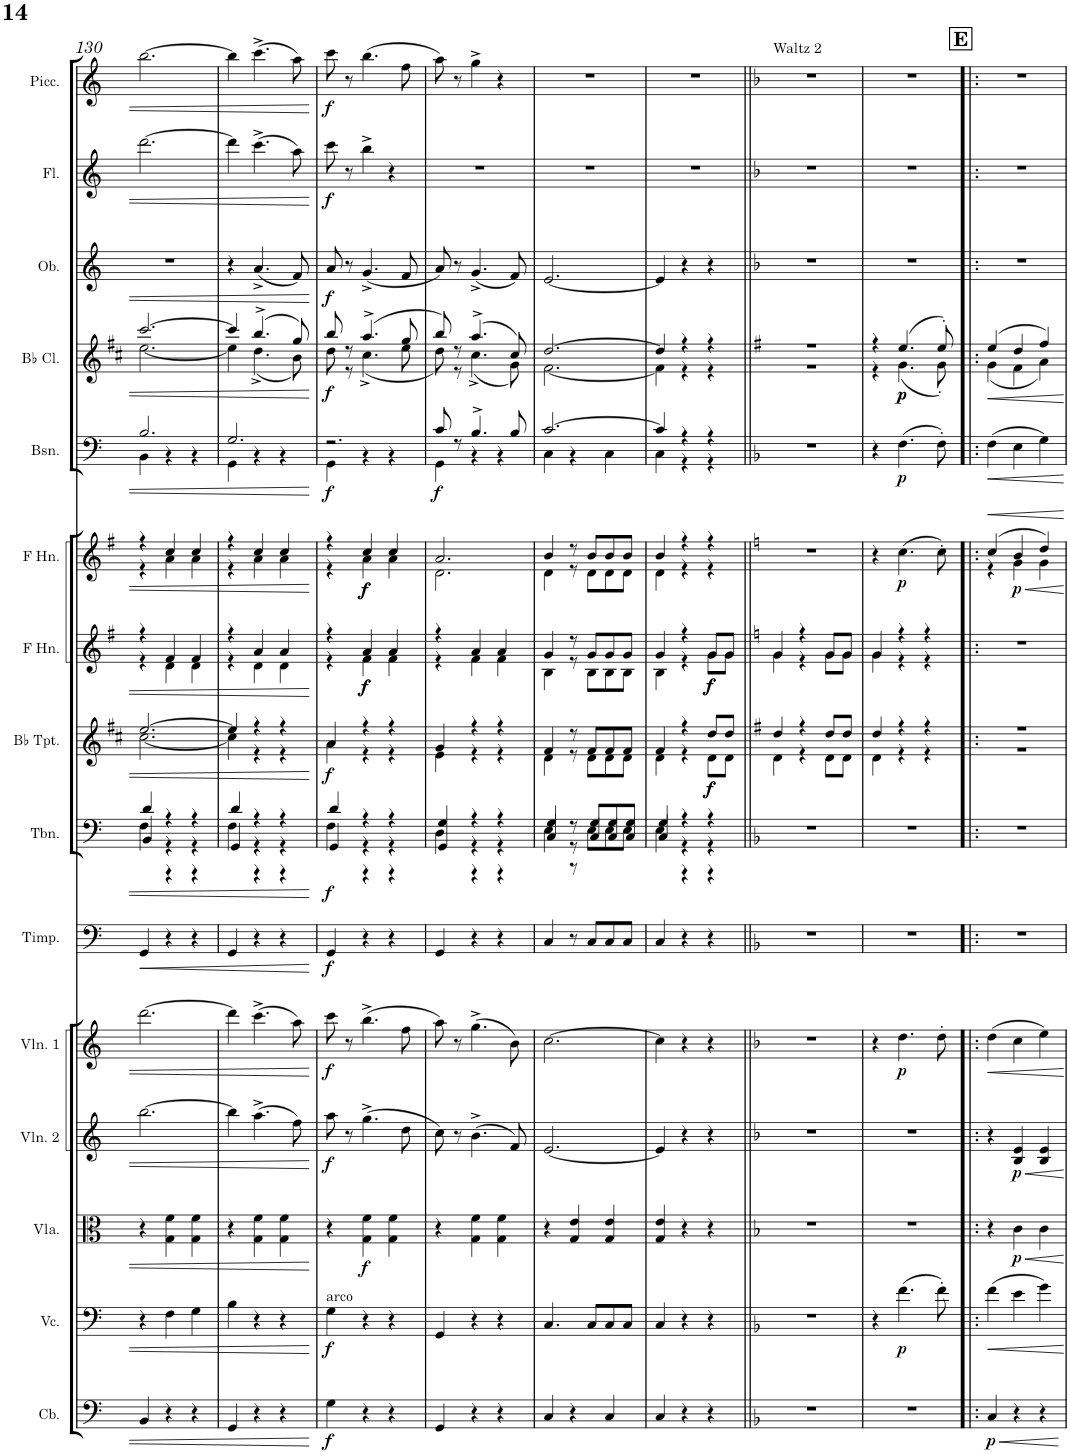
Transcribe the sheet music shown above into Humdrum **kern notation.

**kern	**dynam	**kern	**dynam	**kern	**dynam	**kern	**dynam	**kern	**dynam	**kern	**dynam	**kern	**dynam	**kern	**dynam	**kern	**dynam	**kern	**dynam	**kern	**dynam	**kern	**dynam	**kern	**dynam	**kern	**dynam	**kern	**dynam
*part15	*part15	*part14	*part14	*part13	*part13	*part12	*part12	*part11	*part11	*part10	*part10	*part9	*part9	*part8	*part8	*part7	*part7	*part6	*part6	*part5	*part5	*part4	*part4	*part3	*part3	*part2	*part2	*part1	*part1
*staff15	*staff15	*staff14	*staff14	*staff13	*staff13	*staff12	*staff12	*staff11	*staff11	*staff10	*staff10	*staff9	*staff9	*staff8	*staff8	*staff7	*staff7	*staff6	*staff6	*staff5	*staff5	*staff4	*staff4	*staff3	*staff3	*staff2	*staff2	*staff1	*staff1
*I"Contrabass	*	*I"Violoncello	*	*I"Viola	*	*I"Violin 2	*	*I"Violin 1	*	*I"Timpani	*	*I"Trombone	*	*I"Bb Trumpet	*	*I"Horn in F	*	*I"Horn in F	*	*I"Bassoon	*	*I"Bb Clarinet	*	*I"Oboe	*	*I"Flute	*	*I"Piccolo	*
*I'Cb.	*	*I'Vc.	*	*I'Vla.	*	*I'Vln. 2	*	*I'Vln. 1	*	*I'Timp.	*	*I'Tbn.	*	*I'Bb Tpt.	*	*	*	*	*	*I'Bsn.	*	*I'Bb Cl.	*	*I'Ob.	*	*I'Fl.	*	*I'Picc.	*
!!LO:PB:g=z
*clefF4	*	*clefF4	*	*clefC3	*	*clefG2	*	*clefG2	*	*clefF4	*	*clefF4	*	*clefG2	*	*clefG2	*	*clefG2	*	*clefF4	*	*clefG2	*	*clefG2	*	*clefG2	*	*clefG2	*
*Trd7c12	*	*	*	*	*	*	*	*	*	*	*	*	*	*Trd1c2	*	*Trd4c7	*	*Trd4c7	*	*	*	*Trd1c2	*	*	*	*	*	*Trd-7c-12	*
*k[]	*	*k[]	*	*k[]	*	*k[]	*	*k[]	*	*k[]	*	*k[]	*	*k[f#c#]	*	*k[f#]	*	*k[f#]	*	*k[]	*	*k[f#c#]	*	*k[]	*	*k[]	*	*k[]	*
*M3/4	*	*M3/4	*	*M3/4	*	*M3/4	*	*M3/4	*	*M3/4	*	*M3/4	*	*M3/4	*	*M3/4	*	*M3/4	*	*M3/4	*	*M3/4	*	*M3/4	*	*M3/4	*	*M3/4	*
=130	=130	=130	=130	=130	=130	=130	=130	=130	=130	=130	=130	=130	=130	=130	=130	=130	=130	=130	=130	=130	=130	=130	=130	=130	=130	=130	=130	=130	=130
!	!	!	!	!	!	!	!	!	!	!	!LO:HP:b	!	!	!	!	!	!	!	!	!	!	!	!	!	!	!	!	!	!
*	*	*	*	*	*	*	*	*	*	*	*	*^	*	*^	*	*^	*	*^	*	*^	*	*^	*	*	*	*	*	*	*
*	*	*	*	*	*	*	*	*	*	*	*	*	*^	*	*	*	*	*	*	*	*	*	*	*	*	*	*	*	*	*	*	*	*	*	*
4BB/	.	4r	.	4r	.	[2.bb\	.	[2.ddd\	.	4GG/	<	4d/	4F\	4BB/	.	[2.ee/	[2.cc#\	.	4r	4r	.	4r	4r	.	2.B/	4BB\	.	[2.ccc#/	[2.ee\	.	2.r	.	[2.ddd\	.	[2.bb\	.
4r	.	4F\	.	4G\ 4f\	.	.	.	.	.	4r	.	4r	4r	4r	.	.	.	.	4f#/	4d\	.	4cc/	4a\	.	.	4r	.	.	.	.	.	.	.	.	.	.
4r	.	4G\	.	4G\ 4f\	.	.	.	.	.	4r	.	4r	4r	4r	.	.	.	.	4f#/	4d\	.	4cc/	4a\	.	.	4r	.	.	.	.	.	.	.	.	.	.
=131	=131	=131	=131	=131	=131	=131	=131	=131	=131	=131	=131	=131	=131	=131	=131	=131	=131	=131	=131	=131	=131	=131	=131	=131	=131	=131	=131	=131	=131	=131	=131	=131	=131	=131	=131	=131
4GG/	.	4B\	.	4r	.	4bb\]	.	4ddd\]	.	4GG/	.	4d/	4F\	4GG/	.	4ee/]	4cc#\]	.	4r	4r	.	4r	4r	.	2.G/	4GG\	.	4ccc#/]	4ee\]	.	4r	.	4ddd\]	.	4bb\]	.
4r	.	4r	.	4G\ 4f\	.	(4.aa^\	.	(4.ccc^\	.	4r	.	4r	4r	4r	.	4r	4r	.	4a/	4d\	.	4cc/	4a\	.	.	4r	.	(4.bb^/	(4.dd^\	.	(4.a^/	.	(4.ccc^\	.	(4.ccc^\	.
4r	.	4r	.	4G\ 4f\	.	.	.	.	.	4r	.	4r	4r	4r	.	4r	4r	.	4a/	4d\	.	4cc/	4a\	.	.	4r	.	.	.	.	.	.	.	.	.	.
.	.	.	.	.	.	8ff\)	.	8aa\)	.	.	.	.	.	.	.	.	.	.	.	.	.	.	.	.	.	.	.	8gg/)	8b\)	.	8f/)	.	8aa\)	.	8aa\)	.
*	*	*	*	*	*	*	*	*	*	*	*	*v	*v	*v	*	*	*	*	*v	*v	*	*v	*v	*	*v	*v	*	*v	*v	*	*	*	*	*	*	*
*	*	*	*	*	*	*	*	*	*	*	*	*	*	*v	*v	*	*	*	*	*	*	*	*	*	*	*	*	*	*	*
.	.	.	.	.	.	.	.	.	.	.	[	.	.	.	.	.	.	.	.	.	.	.	.	.	.	.	.	.	.
=132	=132	=132	=132	=132	=132	=132	=132	=132	=132	=132	=132	=132	=132	=132	=132	=132	=132	=132	=132	=132	=132	=132	=132	=132	=132	=132	=132	=132	=132
*	*	*	*	*	*	*	*	*	*	*	*	*^	*	*^	*	*^	*	*^	*	*^	*	*^	*	*	*	*	*	*	*
*	*	*	*	*	*	*	*	*	*	*	*	*	*^	*	*	*	*	*	*	*	*	*	*	*	*	*	*	*	*	*	*	*	*	*	*
!	!	!LO:TX:a:t=arco	!	!	!	!	!	!	!	!	!	!	!	!	!	!	!	!	!	!	!	!	!	!	!	!	!	!	!	!	!	!	!	!	!	!
!	!LO:DY:b	!	!LO:DY:b	!	!	!	!LO:DY:b	!	!LO:DY:b	!	!LO:DY:b	!	!	!	!LO:DY:b	!	!	!LO:DY:b	!	!	!	!	!	!	!	!	!LO:DY:b	!	!	!LO:DY:b	!	!LO:DY:b	!	!LO:DY:b	!	!LO:DY:b
4G\	f	4G\	f	4r	.	8aa\	f	8ccc\	f	4GG/	f	4d/	4F\	4GG/	f	4a/	4a\	f	4r	4r	.	4r	4r	.	2.r	4GG\	f	8bb/	8dd\	f	8a/	f	8ccc\	f	8ccc\	f
.	.	.	.	.	.	8r	.	8r	.	.	.	.	.	.	.	.	.	.	.	.	.	.	.	.	.	.	.	8r	8r	.	8r	.	8r	.	8r	.
!	!	!	!	!	!LO:DY:b	!	!	!	!	!	!	!	!	!	!	!	!	!	!	!	!LO:DY:b	!	!	!	!	!	!	!	!	!	!	!	!	!	!	!
!	!	!	!	!	!	!	!	!	!	!	!	!	!	!	!	!	!	!	!	!	!LO:DY:n=1:b	!	!	!LO:DY:b	!	!	!	!	!	!	!	!	!	!	!	!
!	!	!	!	!	!	!	!	!	!	!	!	!	!	!	!	!	!	!	!	!	!	!	!	!LO:DY:n=1:b	!	!	!	!	!	!	!	!	!	!	!	!
4r	.	4r	.	4G\ 4f\	f	(4.gg^\	.	(4.bb^\	.	4r	.	4r	4r	4r	.	4r	4r	.	4a/	4f#\	f f	4cc/	4a\	f f	.	4r	.	(4.aa^/	(4.cc#^\	.	(4.g^/	.	4bb^\	.	(4.bb\	.
4r	.	4r	.	4G\ 4f\	.	.	.	.	.	4r	.	4r	4r	4r	.	4r	4r	.	4a/	4f#\	.	4cc/	4a\	.	.	4r	.	.	.	.	.	.	4r	.	.	.
.	.	.	.	.	.	8dd\	.	8ff\	.	.	.	.	.	.	.	.	.	.	.	.	.	.	.	.	.	.	.	8gg/	8ee\	.	8f/	.	.	.	8ff\	.
=133	=133	=133	=133	=133	=133	=133	=133	=133	=133	=133	=133	=133	=133	=133	=133	=133	=133	=133	=133	=133	=133	=133	=133	=133	=133	=133	=133	=133	=133	=133	=133	=133	=133	=133	=133	=133
!	!	!	!	!	!	!	!	!	!	!	!	!	!	!	!	!	!	!	!	!	!	!	!	!	!	!	!LO:DY:b	!	!	!	!	!	!	!	!	!
4GG/	.	4GG/	.	4r	.	8cc\)	.	8aa\)	.	4GG/	.	4G/	4D\	4GG/	.	4g/	4e\	.	4r	4r	.	2.a/	2.d\	.	8c/	4GG\	f	8bb/)	8dd\)	.	8a/)	.	2.r	.	8aa\)	.
.	.	.	.	.	.	8r	.	8r	.	.	.	.	.	.	.	.	.	.	.	.	.	.	.	.	8r	.	.	8r	8r	.	8r	.	.	.	8r	.
4r	.	4r	.	4G\ 4f\	.	(4.b^\	.	(4.gg^\	.	4r	.	4r	4r	4r	.	4r	4r	.	4a/	4f#\	.	.	.	.	4.B^/	4r	.	(4.aa^/	(4.cc#^\	.	(4.g^/	.	.	.	4gg^\	.
4r	.	4r	.	4G\ 4f\	.	.	.	.	.	4r	.	4r	4r	4r	.	4r	4r	.	4a/	4f#\	.	.	.	.	.	4r	.	.	.	.	.	.	.	.	4r	.
.	.	.	.	.	.	8f/)	.	8b\)	.	.	.	.	.	.	.	.	.	.	.	.	.	.	.	.	8B/	.	.	8cc#/)	8g\)	.	8f/)	.	.	.	.	.
=134	=134	=134	=134	=134	=134	=134	=134	=134	=134	=134	=134	=134	=134	=134	=134	=134	=134	=134	=134	=134	=134	=134	=134	=134	=134	=134	=134	=134	=134	=134	=134	=134	=134	=134	=134	=134
4C/	.	4.C/	.	4r	.	[2.e/	.	[2.cc\	.	4C/	.	4G/	4E\	4C/	.	4f#/	4d\	.	4g/	4B\	.	4b/	4d\	.	[2.c/	4C\	.	[2.dd/	[2.f#\	.	[2.e/	.	2.r	.	2.r	.
4r	.	.	.	4G/ 4e/	.	.	.	.	.	8r	.	8r	8r	8r	.	8r	8r	.	8r	8r	.	8r	8r	.	.	4r	.	.	.	.	.	.	.	.	.	.
.	.	8C/L	.	.	.	.	.	.	.	8C/L	.	8G/L	8E\L	8C/L	.	8f#/L	8d\L	.	8g/L	8B\L	.	8b/L	8d\L	.	.	.	.	.	.	.	.	.	.	.	.	.
4C/	.	8C/	.	4G/ 4e/	.	.	.	.	.	8C/	.	8G/	8E\	8C/	.	8f#/	8d\	.	8g/	8B\	.	8b/	8d\	.	.	4C\	.	.	.	.	.	.	.	.	.	.
.	.	8C/J	.	.	.	.	.	.	.	8C/J	.	8G/J	8E\J	8C/J	.	8f#/J	8d\J	.	8g/J	8B\J	.	8b/J	8d\J	.	.	.	.	.	.	.	.	.	.	.	.	.
=135	=135	=135	=135	=135	=135	=135	=135	=135	=135	=135	=135	=135	=135	=135	=135	=135	=135	=135	=135	=135	=135	=135	=135	=135	=135	=135	=135	=135	=135	=135	=135	=135	=135	=135	=135	=135
4C/	.	4C/	.	4G/ 4e/	.	4e/]	.	4cc\]	.	4C/	.	4G/	4E\	4C/	.	4f#/	4d\	.	4g/	4B\	.	4b/	4d\	.	4c/]	4C\	.	4dd/]	4f#\]	.	4e/]	.	2.r	.	2.r	.
4r	.	4r	.	4r	.	4r	.	4r	.	4r	.	4r	4r	4r	.	4r	4r	.	4r	4r	.	4r	4r	.	4r	4r	.	4r	4r	.	4r	.	.	.	.	.
!	!	!	!	!	!	!	!	!	!	!	!	!	!	!	!	!	!	!LO:DY:b	!	!	!	!	!	!	!	!	!	!	!	!	!	!	!	!	!	!
!	!	!	!	!	!	!	!	!	!	!	!	!	!	!	!	!	!	!LO:DY:n=1:b	!	!	!LO:DY:b	!	!	!	!	!	!	!	!	!	!	!	!	!	!	!
!	!	!	!	!	!	!	!	!	!	!	!	!	!	!	!	!	!	!	!	!	!LO:DY:n=1:b	!	!	!	!	!	!	!	!	!	!	!	!	!	!	!
4r	.	4r	.	4r	.	4r	.	4r	.	4r	.	4r	4r	4r	.	8dd/L	8d\L	f f	8g/L	8g\L	f f	4r	4r	.	4r	4r	.	4r	4r	.	4r	.	.	.	.	.
.	.	.	.	.	.	.	.	.	.	.	.	.	.	.	.	8dd/J	8d\J	.	8g/J	8g\J	.	.	.	.	.	.	.	.	.	.	.	.	.	.	.	.
*	*	*	*	*	*	*	*	*	*	*	*	*	*	*	*	*	*	*	*	*	*	*v	*v	*	*	*	*	*	*	*	*	*	*	*	*	*
*	*	*	*	*	*	*	*	*	*	*	*	*v	*v	*v	*	*	*	*	*	*	*	*	*	*v	*v	*	*	*	*	*	*	*	*	*	*
=136||	=136||	=136||	=136||	=136||	=136||	=136||	=136||	=136||	=136||	=136||	=136||	=136||	=136||	=136||	=136||	=136||	=136||	=136||	=136||	=136||	=136||	=136||	=136||	=136||	=136||	=136||	=136||	=136||	=136||	=136||	=136||	=136||
*k[b-]	*	*k[b-]	*	*k[b-]	*	*k[b-]	*	*k[b-]	*	*k[b-]	*	*k[b-]	*	*k[f#]	*	*	*k[]	*	*	*k[]	*	*k[b-]	*	*k[f#]	*	*	*k[b-]	*	*k[b-]	*	*k[b-]	*
!	!	!	!	!	!	!	!	!	!	!	!	!	!	!	!	!	!	!	!	!	!	!	!	!	!	!	!	!	!	!	!LO:TX:a:t=Waltz 2	!
2.r	.	2.r	.	2.r	.	2.r	.	2.r	.	2.r	.	2.r	.	4dd/	4d\	.	4g/	4g\	.	2.r	.	2.r	.	2.r	2.r	.	2.r	.	2.r	.	2.r	.
.	.	.	.	.	.	.	.	.	.	.	.	.	.	4r	4r	.	4r	4r	.	.	.	.	.	.	.	.	.	.	.	.	.	.
.	.	.	.	.	.	.	.	.	.	.	.	.	.	8dd/L	8d\L	.	8g/L	8g\L	.	.	.	.	.	.	.	.	.	.	.	.	.	.
.	.	.	.	.	.	.	.	.	.	.	.	.	.	8dd/J	8d\J	.	8g/J	8g\J	.	.	.	.	.	.	.	.	.	.	.	.	.	.
=137	=137	=137	=137	=137	=137	=137	=137	=137	=137	=137	=137	=137	=137	=137	=137	=137	=137	=137	=137	=137	=137	=137	=137	=137	=137	=137	=137	=137	=137	=137	=137	=137
2.r	.	4r	.	2.r	.	2.r	.	4r	.	2.r	.	2.r	.	4dd/	4d\	.	4g/	4g\	.	4r	.	4r	.	4r	4r	.	2.r	.	2.r	.	2.r	.
!	!	!	!LO:DY:b	!	!	!	!	!	!LO:DY:b	!	!	!	!	!	!	!	!	!	!	!	!LO:DY:b	!	!LO:DY:b	!	!	!LO:DY:b	!	!	!	!	!	!
!	!	!	!	!	!	!	!	!	!	!	!	!	!	!	!	!	!	!	!	!	!	!	!	!	!	!LO:DY:n=1:b	!	!	!	!	!	!
.	.	(4.f\	p	.	.	.	.	4.dd\	p	.	.	.	.	4r	4r	.	4r	4r	.	(4.cc\	p	(4.F\	p	(4.ee/	(4.g\	p p	.	.	.	.	.	.
.	.	.	.	.	.	.	.	.	.	.	.	.	.	4r	4r	.	4r	4r	.	.	.	.	.	.	.	.	.	.	.	.	.	.
.	.	8f'\)	.	.	.	.	.	8dd'\	.	.	.	.	.	.	.	.	.	.	.	8cc'\)	.	8F'\)	.	8ee'/)	8g'\)	.	.	.	.	.	.	.
*	*	*	*	*	*	*	*	*	*	*	*	*	*	*	*	*	*v	*v	*	*	*	*	*	*	*	*	*	*	*	*	*	*
!!LO:REH:place=s1:a:B:cj:fs=14:t=E
=138!|:	=138!|:	=138!|:	=138!|:	=138!|:	=138!|:	=138!|:	=138!|:	=138!|:	=138!|:	=138!|:	=138!|:	=138!|:	=138!|:	=138!|:	=138!|:	=138!|:	=138!|:	=138!|:	=138!|:	=138!|:	=138!|:	=138!|:	=138!|:	=138!|:	=138!|:	=138!|:	=138!|:	=138!|:	=138!|:	=138!|:	=138!|:
!	!LO:HP:b	!	!	!	!	!	!	!	!	!	!	!	!	!	!	!	!	!	!	!	!	!	!	!	!	!	!	!	!	!	!
*	*	*	*	*	*	*	*	*	*	*	*	*	*	*	*	*	*	*	*^	*	*	*	*	*	*	*	*	*	*	*	*
!	!LO:DY:n=1:b	!	!	!	!	!	!	!	!	!	!	!	!	!	!	!	!	!	!	!	!	!	!	!	!	!	!	!	!	!	!	!
4C/	< p	(4f\	.	4r	.	4r	.	(4dd\	.	2.r	.	2.r	.	2.r	2.r	.	2.r	.	(4cc/	4r	.	(4F\	.	(4ee/	(4g\	.	2.r	.	2.r	.	2.r	.
!	!	!	!	!	!LO:DY:b	!	!LO:DY:b	!	!	!	!	!	!	!	!	!	!	!	!	!	!LO:DY:b	!	!	!	!	!	!	!	!	!	!	!
4r	.	4e\	.	4c\	p	4B-/ 4e/	p	4cc\	.	.	.	.	.	.	.	.	.	.	4b/	4g\	p	4E\	.	4dd/	4f#\	.	.	.	.	.	.	.
4r	.	4g\)	.	4c\	.	4B-/ 4e/	.	4ee\)	.	.	.	.	.	.	.	.	.	.	4dd/)	4g\	.	4G\)	.	4ff#/)	4a\)	.	.	.	.	.	.	.
*	*	*	*	*	*	*	*	*	*	*	*	*	*	*v	*v	*	*	*	*v	*v	*	*	*	*v	*v	*	*	*	*	*	*	*
.	[	.	.	.	.	.	.	.	.	.	.	.	.	.	.	.	.	.	.	.	.	.	.	.	.	.	.	.	.
=	=	=	=	=	=	=	=	=	=	=	=	=	=	=	=	=	=	=	=	=	=	=	=	=	=	=	=	=	=
*-	*-	*-	*-	*-	*-	*-	*-	*-	*-	*-	*-	*-	*-	*-	*-	*-	*-	*-	*-	*-	*-	*-	*-	*-	*-	*-	*-	*-	*-
